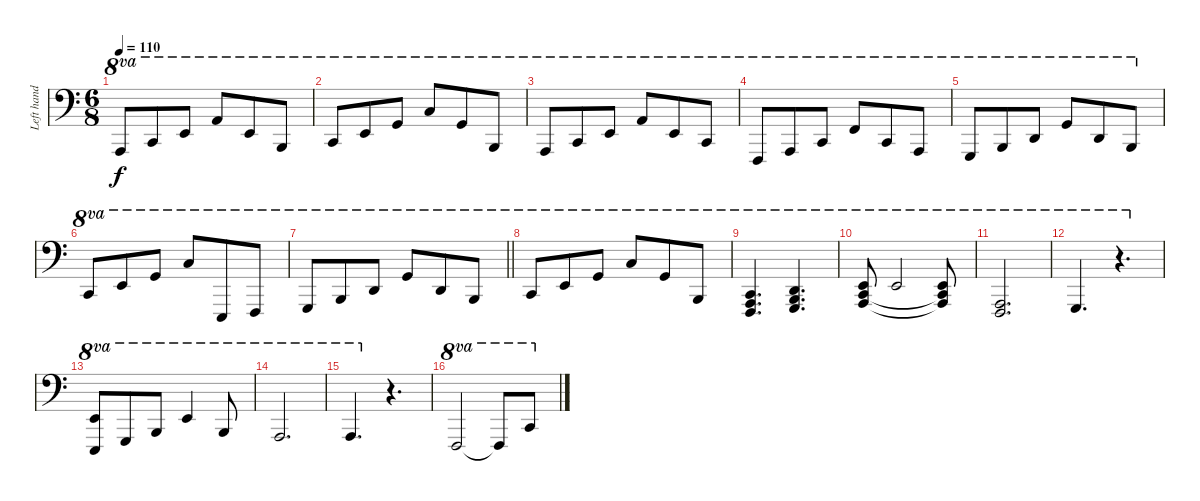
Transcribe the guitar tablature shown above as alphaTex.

\track ("Left hand" "Left hand") {instrument brightacousticpiano}
\staff {score}
\tuning (G2 D2 A1 E1) {hide}
\ts (6 8)
\tempo 110
\clef f4
\ks c
12.3.8{ot 8va dy f} 10.2.8{ot 8va} 9.1.8{ot 8va} 14.1.8{ot 8va} 14.2.8{ot 8va} 14.3.8{ot 8va} |
15.3.8{ot 8va} 14.2.8{ot 8va} 12.1.8{ot 8va} 17.1.8{ot 8va} 17.2.8{ot 8va} 14.3.8{ot 8va} |
12.3.8{ot 8va} 10.2.8{ot 8va} 9.1.8{ot 8va} 14.1.8{ot 8va} 14.2.8{ot 8va} 5.1.8{ot 8va} |
13.4.8{ot 8va} 12.3.8{ot 8va} 10.2.8{ot 8va} 10.1.8{ot 8va} 10.2.8{ot 8va} 7.2.8{ot 8va} |
0.1.8{ot 8va} 4.1.8{ot 8va} 7.1.8{ot 8va} 12.1.8{ot 8va} 12.2.8{ot 8va} 9.2.8{ot 8va} |
10.2.8{ot 8va} 9.1.8{ot 8va} 12.1.8{ot 8va} 17.1.8{ot 8va} 12.4.8{ot 8va} 13.4.8{ot 8va} |
\barLineRight lightlight
10.3.8{ot 8va} 9.2.8{ot 8va} 7.1.8{ot 8va} 12.1.8{ot 8va} 12.2.8{ot 8va} 9.2.8{ot 8va} |
10.2.8{ot 8va} 9.1.8{ot 8va} 12.1.8{ot 8va} 17.1.8{ot 8va} 17.2.8{ot 8va} 14.3.8{ot 8va} |
(2.1 3.2 15.3).4{d ot 8va} (7.1 14.3 15.4).4{d ot 8va} |
(9.1 10.2 12.3).8{ot 8va} 9.1.2{ot 8va} (9.1 10.2{t} 12.3{t}).8{ot 8va} |
(12.3 13.4).2{d ot 8va} |
0.1.4{d ot 8va} r.4{d ot 8va} |
(9.1 12.4).8{ot 8va} 10.3.8{ot 8va} 9.2.8{ot 8va} 9.1.4{ot 8va} 14.3.8{ot 8va} |
7.2.2{d ot 8va} |
12.3.4{d ot 8va} r.4{d} |
3.2.2{ot 8va} 3.2{t}.8{ot 8va} 10.2.8{ot 8va}
